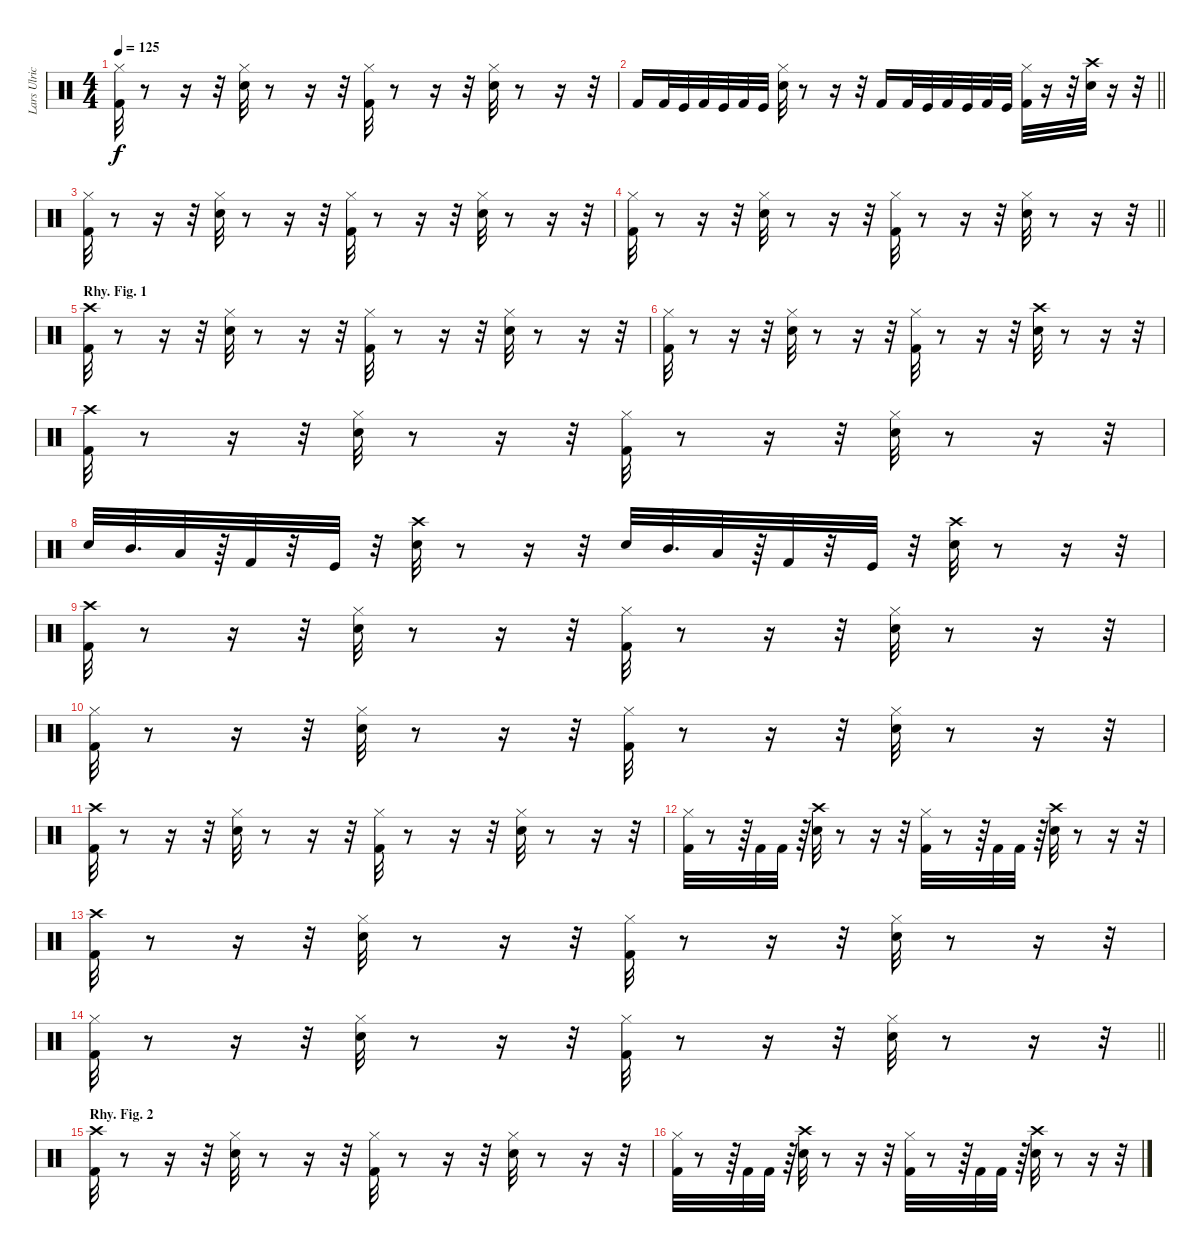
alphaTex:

\track ("Lars Ulrich (Drums)" "Lars Ulric") {instrument percussion}
\staff {score}
\articulation defaults
\ts (4 4)
\tempo 125
\clef neutral
\ks c
("Hi-Hat (closed)" "Kick (hit) 2").32{dy f} r.8 r.16 r.32 ("Hi-Hat (closed)" "Snare (hit) 2").32 r.8 r.16 r.32 ("Hi-Hat (closed)" "Kick (hit) 2").32 r.8 r.16 r.32 ("Hi-Hat (closed)" "Snare (hit) 2").32 r.8 r.16 r.32 |
\barLineRight lightlight "Kick (hit) 2".16 "Kick (hit) 2".32 "Kick (hit)".32 "Kick (hit) 2".32 "Kick (hit)".32 "Kick (hit) 2".32 "Kick (hit)".32
("Snare (hit) 2" "Hi-Hat (closed)").32 r.8 r.16 r.32 "Kick (hit) 2".16 "Kick (hit) 2".32 "Kick (hit)".32 "Kick (hit) 2".32 "Kick (hit)".32 "Kick (hit) 2".32 "Kick (hit)".32 ("Kick (hit) 2" "Hi-Hat (closed)").32 r.16 r.32 ("Snare (hit) 2" "Crash high (hit)").32 r.16 r.32 |
("Kick (hit) 2" "Hi-Hat (closed)").32 r.8 r.16 r.32 ("Snare (hit) 2" "Hi-Hat (closed)").32 r.8 r.16 r.32 ("Kick (hit) 2" "Hi-Hat (closed)").32 r.8 r.16 r.32 ("Snare (hit) 2" "Hi-Hat (closed)").32 r.8 r.16 r.32 |
\barLineRight lightlight
("Hi-Hat (closed)" "Kick (hit) 2").32 r.8 r.16 r.32 ("Hi-Hat (closed)" "Snare (hit) 2").32 r.8 r.16 r.32 ("Hi-Hat (closed)" "Kick (hit) 2").32 r.8 r.16 r.32 ("Hi-Hat (closed)" "Snare (hit) 2").32 r.8 r.16 r.32 |
\section ("" "Rhy. Fig. 1")
("Kick (hit) 2" "Crash high (hit)").32 r.8 r.16 r.32 ("Snare (hit) 2" "Hi-Hat (closed)").32 r.8 r.16 r.32 ("Kick (hit) 2" "Hi-Hat (closed)").32 r.8 r.16 r.32 ("Snare (hit) 2" "Hi-Hat (closed)").32 r.8 r.16 r.32 |
("Hi-Hat (closed)" "Kick (hit) 2").32 r.8 r.16 r.32 ("Hi-Hat (closed)" "Snare (hit) 2").32 r.8 r.16 r.32 ("Hi-Hat (closed)" "Kick (hit) 2").32 r.8 r.16 r.32 ("Crash high (hit)" "Snare (hit) 2").32 r.8 r.16 r.32 |
("Kick (hit) 2" "Crash high (hit)").32 r.8 r.16 r.32 ("Snare (hit) 2" "Hi-Hat (closed)").32 r.8 r.16 r.32 ("Kick (hit) 2" "Hi-Hat (closed)").32 r.8 r.16 r.32 ("Snare (hit) 2" "Hi-Hat (closed)").32 r.8 r.16 r.32 |
"Snare (hit) 2".32 "Mid Tom (hit)".32{d} "Low Floor Tom (hit)".32 r.64 "Kick (hit) 2".32 r.32 "Kick (hit)".32 r.32 ("Snare (hit) 2" "Crash high (hit)").32 r.8 r.16 r.32 "Snare (hit) 2".32 "Mid Tom (hit)".32{d} "Low Floor Tom (hit)".32 r.64 "Kick (hit) 2".32 r.32 "Kick (hit)".32 r.32 ("Crash high (hit)" "Snare (hit) 2").32 r.8 r.16 r.32 |
("Kick (hit) 2" "Crash high (hit)").32 r.8 r.16 r.32 ("Snare (hit) 2" "Hi-Hat (closed)").32 r.8 r.16 r.32 ("Kick (hit) 2" "Hi-Hat (closed)").32 r.8 r.16 r.32 ("Snare (hit) 2" "Hi-Hat (closed)").32 r.8 r.16 r.32 |
("Kick (hit) 2" "Hi-Hat (closed)").32 r.8 r.16 r.32 ("Snare (hit) 2" "Hi-Hat (closed)").32 r.8 r.16 r.32 ("Kick (hit) 2" "Hi-Hat (closed)").32 r.8 r.16 r.32 ("Snare (hit) 2" "Hi-Hat (closed)").32 r.8 r.16 r.32 |
("Kick (hit) 2" "Crash high (hit)").32 r.8 r.16 r.32 ("Hi-Hat (closed)" "Snare (hit) 2").32 r.8 r.16 r.32 ("Hi-Hat (closed)" "Kick (hit) 2").32 r.8 r.16 r.32 ("Hi-Hat (closed)" "Snare (hit) 2").32 r.8 r.16 r.32 |
("Kick (hit) 2" "Hi-Hat (closed)").32 r.8 r.64 "Kick (hit) 2".32 "Kick (hit) 2".32 r.64 ("Crash high (hit)" "Snare (hit) 2").32 r.8 r.16 r.32 ("Kick (hit) 2" "Hi-Hat (closed)").32 r.8 r.64 "Kick (hit) 2".32 "Kick (hit) 2".32 r.64 ("Crash high (hit)" "Snare (hit) 2").32 r.8 r.16 r.32 |
("Kick (hit) 2" "Crash high (hit)").32 r.8 r.16 r.32 ("Snare (hit) 2" "Hi-Hat (closed)").32 r.8 r.16 r.32 ("Kick (hit) 2" "Hi-Hat (closed)").32 r.8 r.16 r.32 ("Snare (hit) 2" "Hi-Hat (closed)").32 r.8 r.16 r.32 |
\barLineRight lightlight
("Kick (hit) 2" "Hi-Hat (closed)").32 r.8 r.16 r.32 ("Snare (hit) 2" "Hi-Hat (closed)").32 r.8 r.16 r.32 ("Kick (hit) 2" "Hi-Hat (closed)").32 r.8 r.16 r.32 ("Snare (hit) 2" "Hi-Hat (closed)").32 r.8 r.16 r.32 |
\section ("" "Rhy. Fig. 2")
("Kick (hit) 2" "Crash high (hit)").32 r.8 r.16 r.32 ("Hi-Hat (closed)" "Snare (hit) 2").32 r.8 r.16 r.32 ("Hi-Hat (closed)" "Kick (hit) 2").32 r.8 r.16 r.32 ("Hi-Hat (closed)" "Snare (hit) 2").32 r.8 r.16 r.32 |
("Kick (hit) 2" "Hi-Hat (closed)").32 r.8 r.64 "Kick (hit) 2".32 "Kick (hit) 2".32 r.64 ("Crash high (hit)" "Snare (hit) 2").32 r.8 r.16 r.32 ("Kick (hit) 2" "Hi-Hat (closed)").32 r.8 r.64 "Kick (hit) 2".32 "Kick (hit) 2".32 r.64 ("Crash high (hit)" "Snare (hit) 2").32 r.8 r.16 r.32
